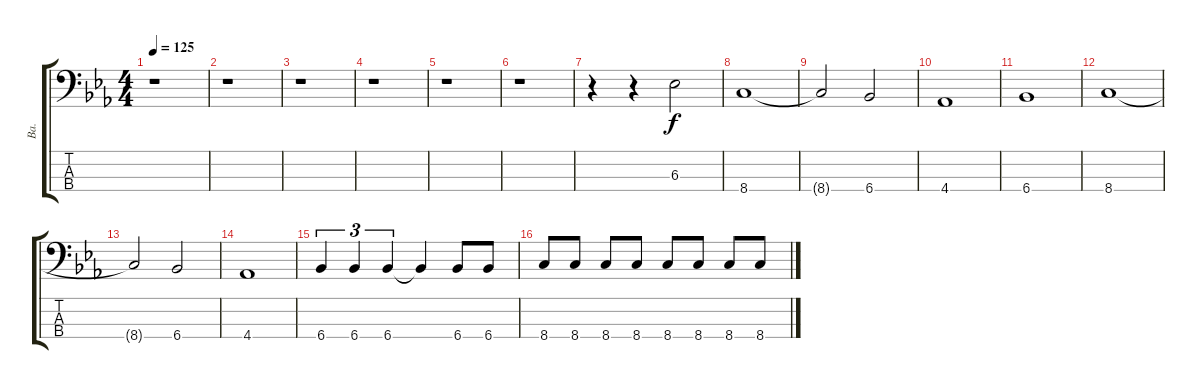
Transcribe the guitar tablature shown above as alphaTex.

\track ("Ba." "Ba.") {instrument electricbassfinger}
\staff {score tabs}
\tuning (G2 D2 A1 E1) {hide}
\ts (4 4)
\tempo 125
\clef f4
\ks eb
r.1{dy f} |
r.1 |
r.1 |
r.1 |
r.1 |
r.1 |
r.4 r.4 6.3.2 |
8.4.1 |
8.4{t}.2 6.4.2 |
4.4.1 |
6.4.1 |
8.4.1 |
8.4{t}.2 6.4.2 |
4.4.1 |
6.4.4{tu (3 2)} 6.4.4{tu (3 2)} 6.4.4{tu (3 2)} 6.4{t}.4 6.4.8 6.4.8 |
8.4.8 8.4.8 8.4.8 8.4.8 8.4.8 8.4.8 8.4.8 8.4.8
